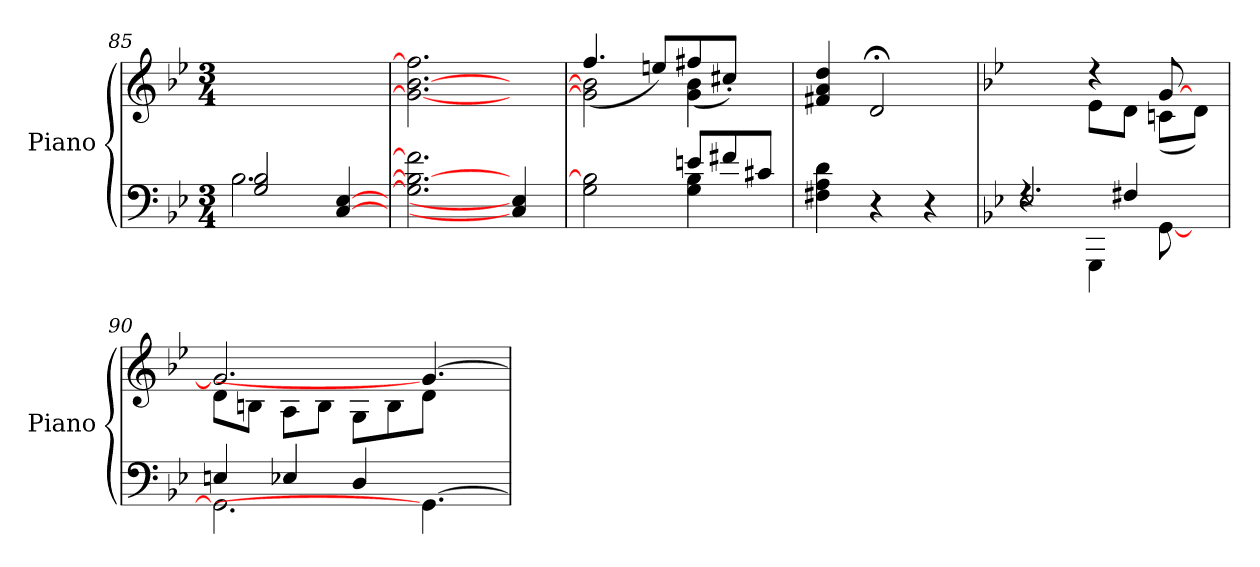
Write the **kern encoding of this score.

**kern	**kern
*part1	*part1
*staff2	*staff1
*I"Piano	*
*I'Piano	*
*clefF4	*clefG2
*k[b-e-]	*k[b-e-]
*M3/4	*M3/4
=85	=85
*^	*
2G/ 2B-/	2.B-\	2.ryy
(<[4C/ [4E-/	.	.
*v	*v	*
=86	=86
2.G\] 2.B-\_ 2.f\]	2.g\_< [>2.b-\ 2.ff\]
4C/] 4E-/]	4ryy
=87	=87
*^	*^
2ryy	2G\ 2B-\]	2g\] 2b-\]	(>4.ff/
.	.	.	8een/L)
4G\ 4B-\	8en/L	4g\ 4b-\	(>8ff#X/
.	8f#X/	.	8cc#X'>/J)
8ryy	8c#X/J	8ryy	8ryy
*v	*v	*	*
*	*v	*v
=88	=88
4F#X\ 4A\ 4d\	4f#X/ 4a/ 4dd/
4r	2d;</
4r	.
!!LO:PB:g=z
=89	=89
*k[b-e-]	*k[b-e-]
*^	*^
2E-/	4.rF	4.ryy	4.ryy
.	4GGG\	4rdd	8e-\L
4F#X/	.	.	8d\J)
.	[<8GG\	[>8g/	(<8cn\L
8ryy	8ryy	8ryy	8d\J)
=90	=90	=90	=90
4En/	2.GG\]	2.g/]	8d\L
.	.	.	8Bn\J
4E-X/	.	.	8A\L
.	.	.	8B\J
4D/	.	.	8G\L
.	.	.	8B\
4.ryy	4.GG\_	4.g/_	8d\J
.	.	.	4ryy
*v	*v	*	*
*	*v	*v
=	=
*-	*-
